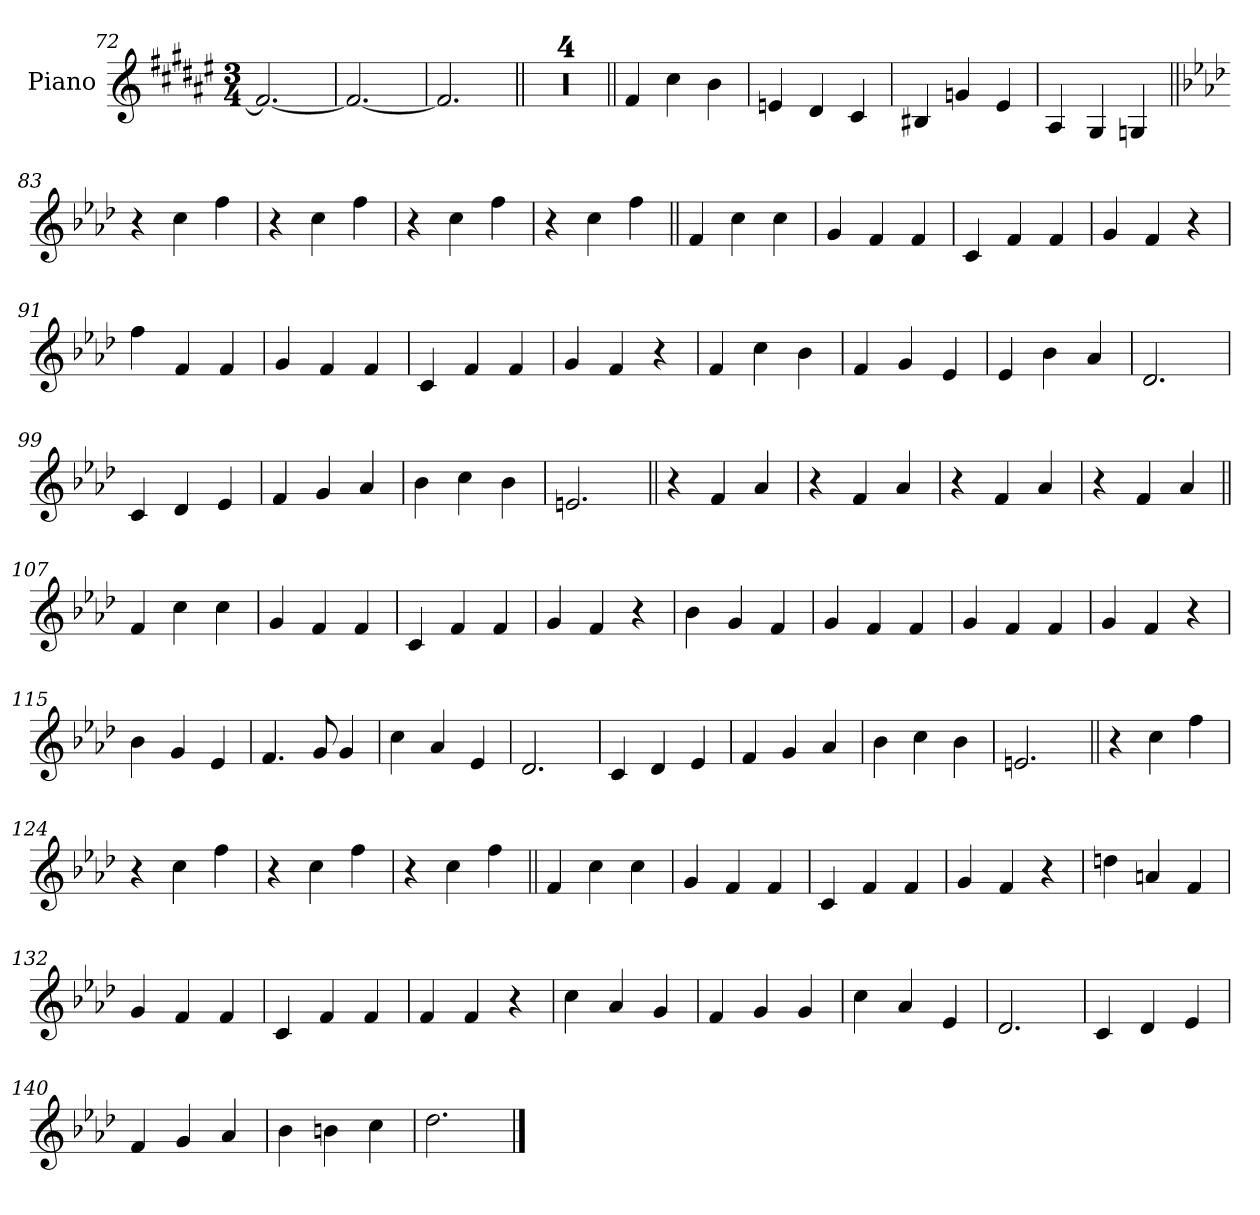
**kern
*part1
*staff1
*I"Piano
*I'Pno.
*clefG2
*k[f#c#g#d#a#e#]
*M3/4
=72
2.f#_
=73
2.f#_
=74
2.f#]
=75||
2.r
=76
2.r
=77
2.r
=78
2.r
=79||
4f#!
4cc#!
4b!
=80
4en!
4d#!
4c#!
=81
4B#X!
4gn!
4e#!
=82
4A#!
4G#!
4Gn!
=83||
*k[b-e-a-d-]
4r
4cc!
4ff!
=84
4r
4cc!
4ff!
=85
4r
4cc!
4ff!
=86
4r
4cc!
4ff!
=87||
4f
4cc
4cc
=88
4g
4f
4f
=89
4c
4f
4f
=90
4g
4f
4r
=91
4ff
4f
4f
=92
4g
4f
4f
=93
4c
4f
4f
=94
4g
4f
4r
=95
4f
4cc
4b-
=96
4f
4g
4e-
=97
4e-
4b-
4a-
=98
2.d-
=99
4c
4d-
4e-
=100
4f
4g
4a-
=101
4b-
4cc
4b-
=102
2.en
=103||
4r
4f!
4a-!
=104
4r
4f!
4a-!
=105
4r
4f!
4a-!
=106
4r
4f!
4a-!
=107||
4f
4cc
4cc
=108
4g
4f
4f
=109
4c
4f
4f
=110
4g
4f
4r
=111
4b-
4g
4f
=112
4g
4f
4f
=113
4g
4f
4f
=114
4g
4f
4r
=115
4b-
4g
4e-
=116
4.f
8g
4g
=117
4cc
4a-
4e-
=118
2.d-
=119
4c
4d-
4e-
=120
4f
4g
4a-
=121
4b-
4cc
4b-
=122
2.en
=123||
4r
4cc!
4ff!
=124
4r
4cc!
4ff!
=125
4r
4cc!
4ff!
=126
4r
4cc!
4ff!
=127||
4f
4cc
4cc
=128
4g
4f
4f
=129
4c
4f
4f
=130
4g
4f
4r
=131
4ddn
4an
4f
=132
4g
4f
4f
=133
4c
4f
4f
=134
4f
4f
4r
=135
4cc
4a-
4g
=136
4f
4g
4g
=137
4cc
4a-
4e-
=138
2.d-
=139
4c
4d-
4e-
=140
4f
4g
4a-
=141
4b-
4bn
4cc
=142
2.dd-
==
*-
